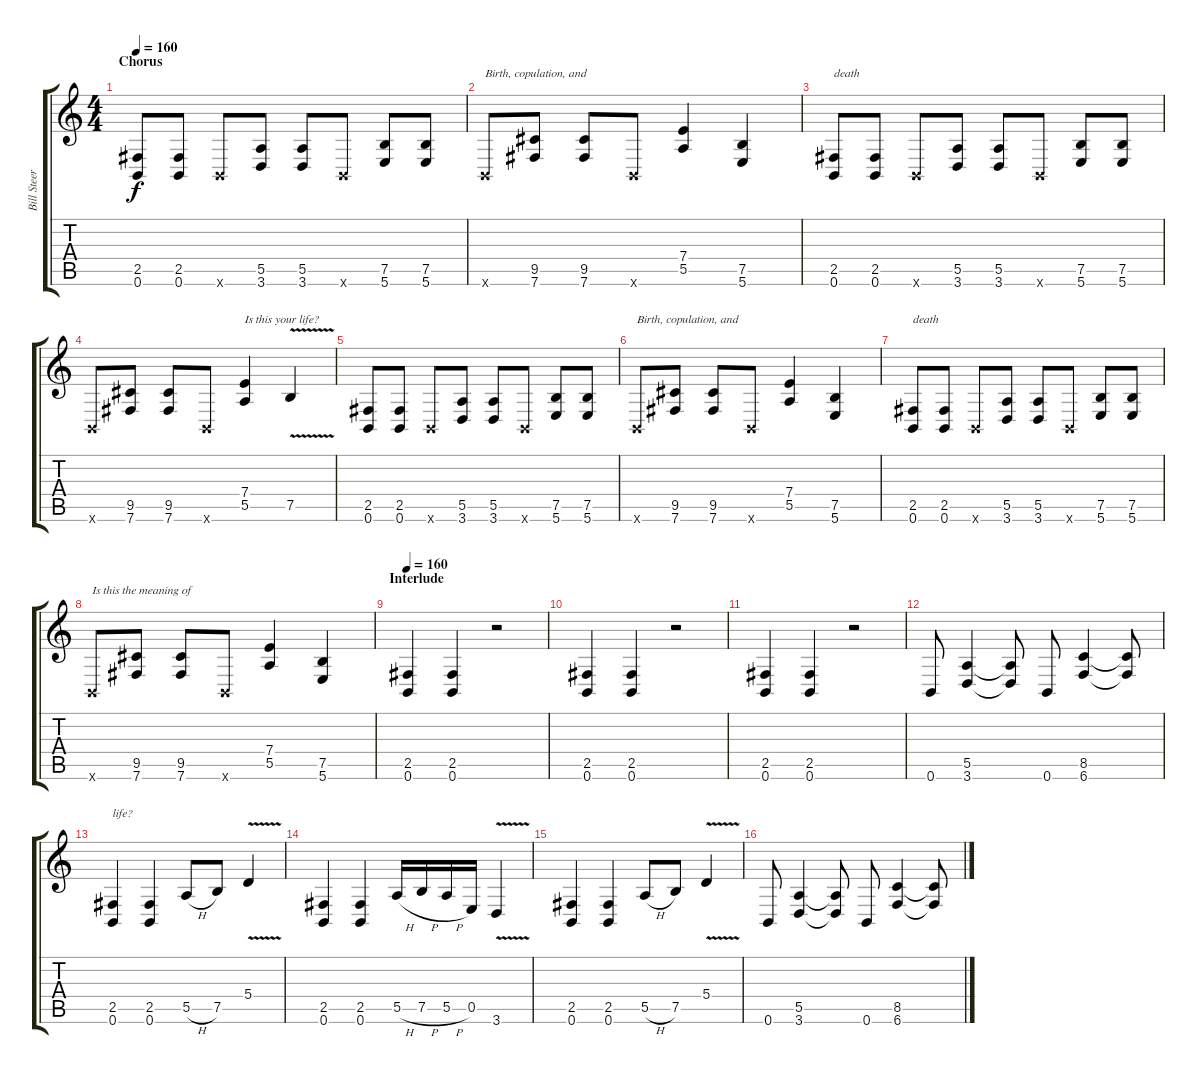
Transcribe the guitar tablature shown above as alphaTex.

\track ("Bill Steer" "Bill Steer") {instrument distortionguitar}
\staff {score tabs}
\tuning (B3 Gb3 D3 A2 E2 B1) {hide}
\ts (4 4)
\section ("" "Chorus")
\tempo 160
\clef g2
\ks c
(2.5 0.6).8{dy f} (2.5 0.6).8 0.6{x}.8 (5.5 3.6).8 (5.5 3.6).8 0.6{x}.8 (7.5 5.6).8 (7.5 5.6).8 |
0.6{x}.8{txt "Birth, copulation, and "} (9.5 7.6).8 (9.5 7.6).8 0.6{x}.8 (7.4 5.5).4 (7.5 5.6).4 |
(2.5 0.6).8{txt "death"} (2.5 0.6).8 0.6{x}.8 (5.5 3.6).8 (5.5 3.6).8 0.6{x}.8 (7.5 5.6).8 (7.5 5.6).8 |
0.6{x}.8 (9.5 7.6).8 (9.5 7.6).8 0.6{x}.8 (7.4 5.5).4{txt "Is this your life?"} 7.5{v}.4 |
(2.5 0.6).8 (2.5 0.6).8 0.6{x}.8 (5.5 3.6).8 (5.5 3.6).8 0.6{x}.8 (7.5 5.6).8 (7.5 5.6).8 |
0.6{x}.8{txt "Birth, copulation, and "} (9.5 7.6).8 (9.5 7.6).8 0.6{x}.8 (7.4 5.5).4 (7.5 5.6).4 |
(2.5 0.6).8{txt "death"} (2.5 0.6).8 0.6{x}.8 (5.5 3.6).8 (5.5 3.6).8 0.6{x}.8 (7.5 5.6).8 (7.5 5.6).8 |
0.6{x}.8{txt "Is this the meaning of "} (9.5 7.6).8 (9.5 7.6).8 0.6{x}.8 (7.4 5.5).4 (7.5 5.6).4 |
\section ("" "Interlude")
\tempo 160
(2.5 0.6).4 (2.5 0.6).4 r.2 |
(2.5 0.6).4 (2.5 0.6).4 r.2 |
(2.5 0.6).4 (2.5 0.6).4 r.2 |
0.6.8 (5.5 3.6).4 (5.5{t} 3.6{t}).8 0.6.8 (8.5 6.6).4 (8.5{t} 6.6{t}).8 |
(2.5 0.6).4{txt "life?"} (2.5 0.6).4 5.5{h}.8 7.5.8 5.4{v}.4 |
(2.5 0.6).4 (2.5 0.6).4 5.5{h}.16 7.5{h}.16 5.5{h}.16 0.5.16 3.6{v}.4 |
(2.5 0.6).4 (2.5 0.6).4 5.5{h}.8 7.5.8 5.4{v}.4 |
0.6.8 (5.5 3.6).4 (5.5{t} 3.6{t}).8 0.6.8 (8.5 6.6).4 (8.5{t} 6.6{t}).8
